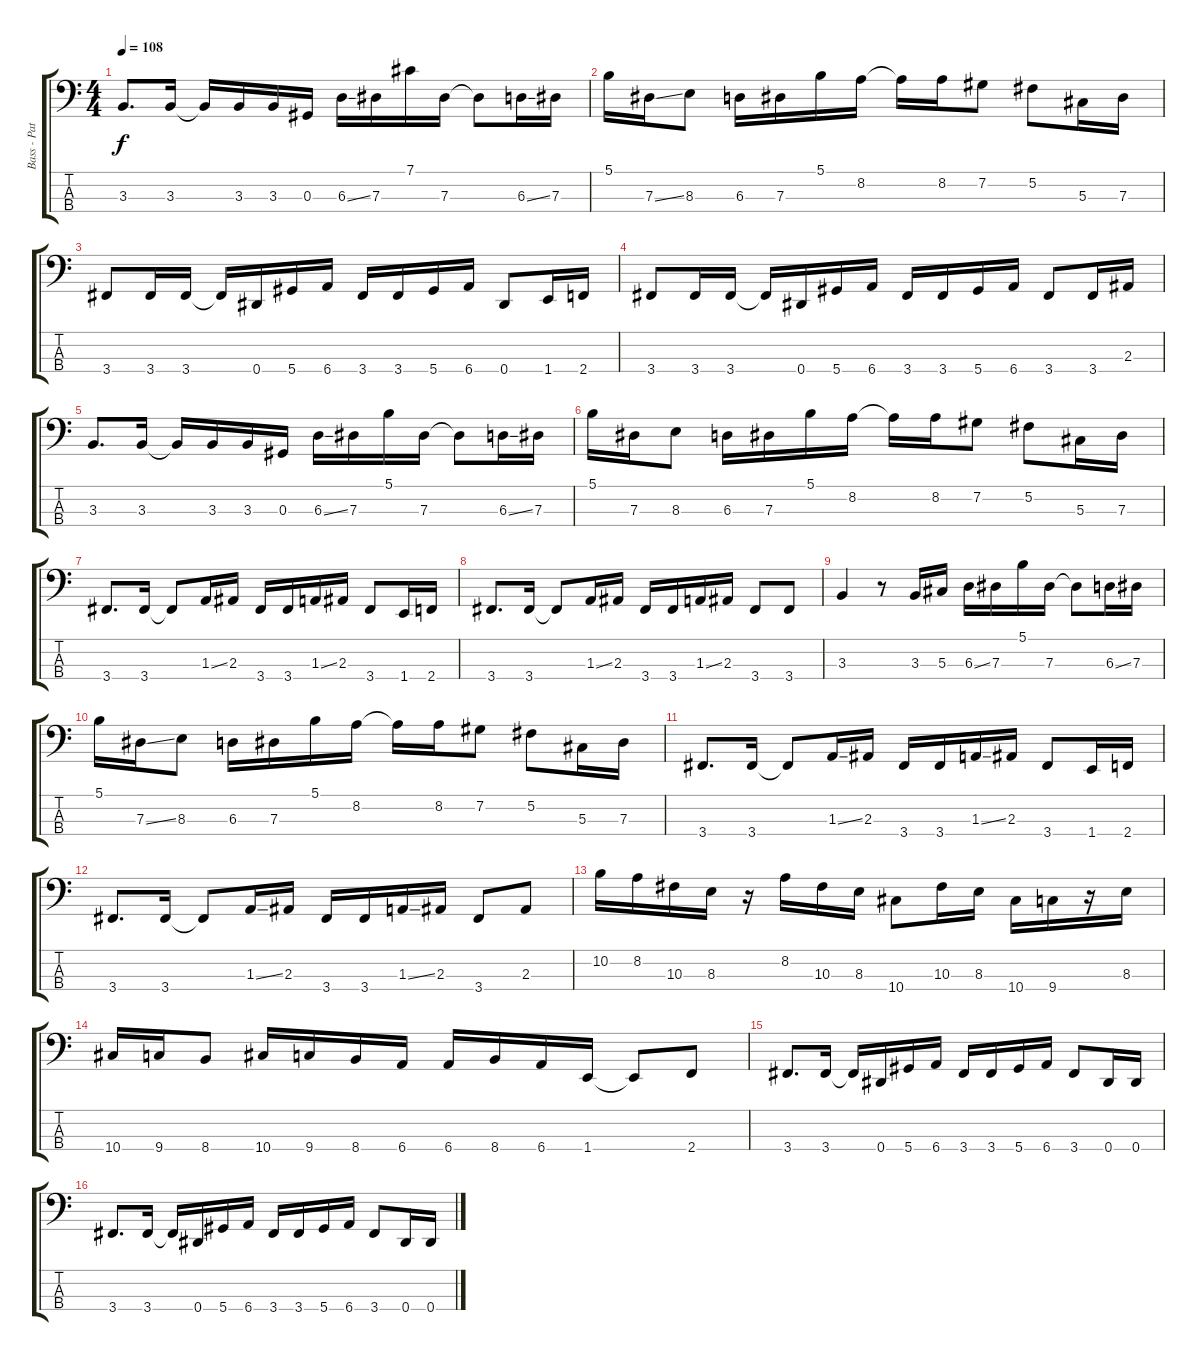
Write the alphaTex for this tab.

\track ("Bass - Pat" "Bass - Pat") {instrument electricbasspick}
\staff {score tabs}
\tuning (Gb2 Db2 Ab1 Eb1) {hide}
\ts (4 4)
\tempo 108
\clef f4
\ks c
3.3.8{d dy f} 3.3.16 3.3{t}.16 3.3.16 3.3.16 0.3.16 6.3{ss}.16 7.3.16 7.1.16 7.3.16 7.3{t}.8 6.3{ss}.16 7.3.16 |
5.1.16 7.3{ss}.16 8.3.8 6.3.16 7.3.16 5.1.16 8.2.16 8.2{t}.16 8.2.16 7.2.8 5.2.8 5.3.16 7.3.16 |
3.4.8 3.4.16 3.4.16 3.4{t}.16 0.4.16 5.4.16 6.4.16 3.4.16 3.4.16 5.4.16 6.4.16 0.4.8 1.4.16 2.4.16 |
3.4.8 3.4.16 3.4.16 3.4{t}.16 0.4.16 5.4.16 6.4.16 3.4.16 3.4.16 5.4.16 6.4.16 3.4.8 3.4.16 2.3.16 |
3.3.8{d} 3.3.16 3.3{t}.16 3.3.16 3.3.16 0.3.16 6.3{ss}.16 7.3.16 5.1.16 7.3.16 7.3{t}.8 6.3{ss}.16 7.3.16 |
5.1.16 7.3.16 8.3.8 6.3.16 7.3.16 5.1.16 8.2.16 8.2{t}.16 8.2.16 7.2.8 5.2.8 5.3.16 7.3.16 |
3.4.8{d} 3.4.16 3.4{t}.8 1.3{ss}.16 2.3.16 3.4.16 3.4.16 1.3{ss}.16 2.3.16 3.4.8 1.4.16 2.4.16 |
3.4.8{d} 3.4.16 3.4{t}.8 1.3{ss}.16 2.3.16 3.4.16 3.4.16 1.3{ss}.16 2.3.16 3.4.8 3.4.8 |
3.3.4 r.8 3.3.16 5.3.16 6.3{ss}.16 7.3.16 5.1.16 7.3.16 7.3{t}.8 6.3{ss}.16 7.3.16 |
5.1.16 7.3{ss}.16 8.3.8 6.3.16 7.3.16 5.1.16 8.2.16 8.2{t}.16 8.2.16 7.2.8 5.2.8 5.3.16 7.3.16 |
3.4.8{d} 3.4.16 3.4{t}.8 1.3{ss}.16 2.3.16 3.4.16 3.4.16 1.3{ss}.16 2.3.16 3.4.8 1.4.16 2.4.16 |
3.4.8{d} 3.4.16 3.4{t}.8 1.3{ss}.16 2.3.16 3.4.16 3.4.16 1.3{ss}.16 2.3.16 3.4.8 2.3.8 |
10.2.16 8.2.16 10.3.16 8.3.16 r.16 8.2.16 10.3.16 8.3.16 10.4.8 10.3.16 8.3.16 10.4.16 9.4.16 r.16 8.3.16 |
10.4.16 9.4.16 8.4.8 10.4.16 9.4.16 8.4.16 6.4.16 6.4.16 8.4.16 6.4.16 1.4.16 1.4{t}.8 2.4.8 |
3.4.8{d} 3.4.16 3.4{t}.16 0.4.16 5.4.16 6.4.16 3.4.16 3.4.16 5.4.16 6.4.16 3.4.8 0.4.16 0.4.16 |
3.4.8{d} 3.4.16 3.4{t}.16 0.4.16 5.4.16 6.4.16 3.4.16 3.4.16 5.4.16 6.4.16 3.4.8 0.4.16 0.4.16
